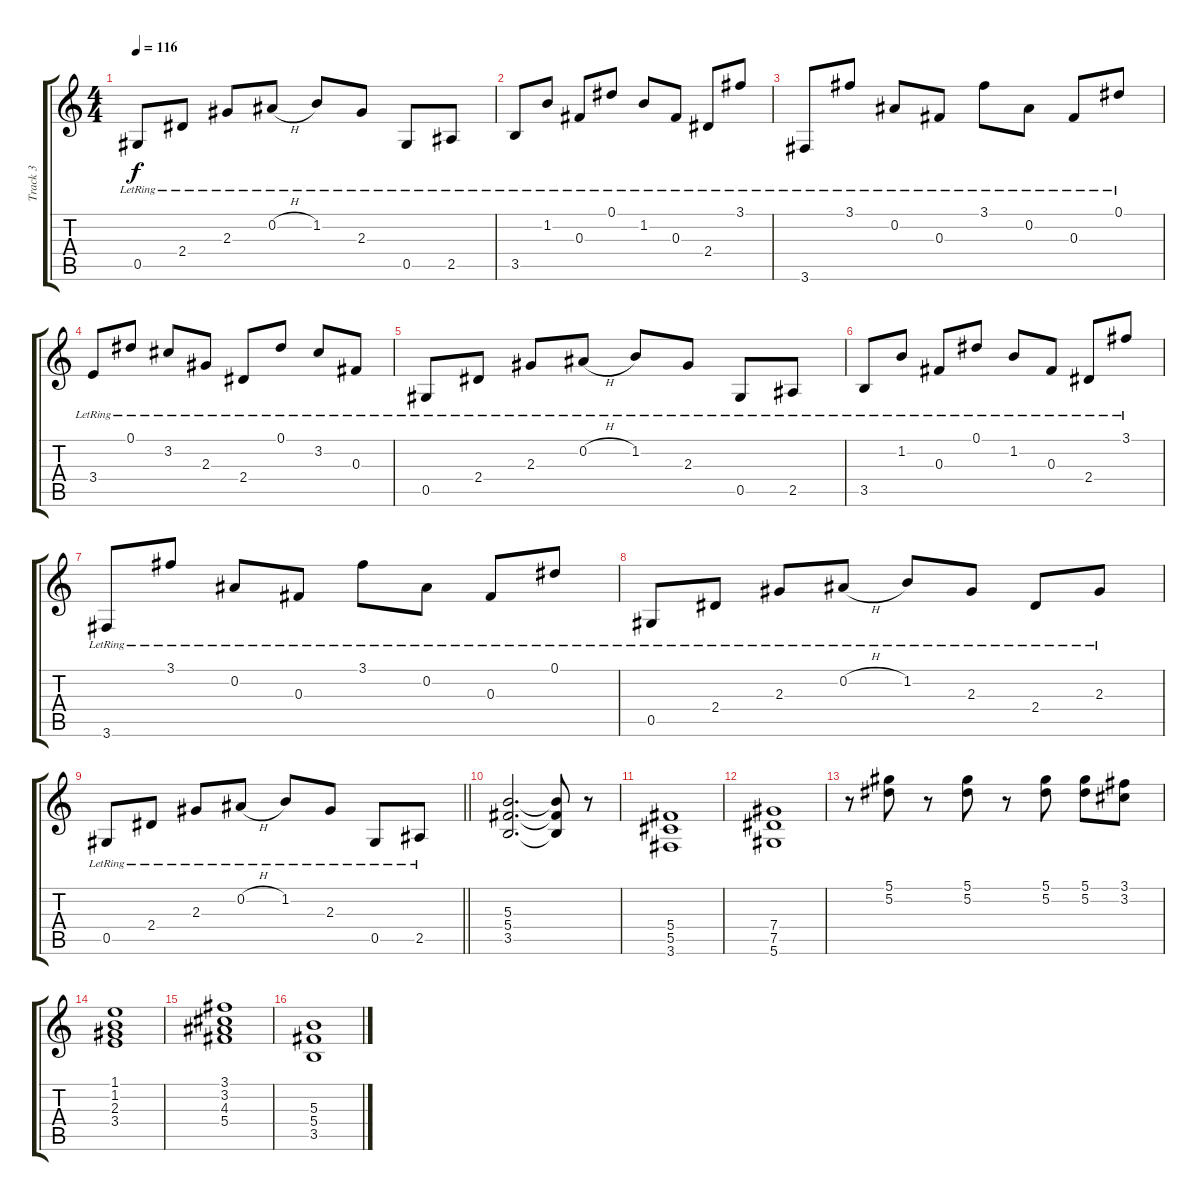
\track ("Track 3" "Track 3") {instrument acousticguitarsteel}
\staff {score tabs}
\tuning (Eb4 Bb3 Gb3 Db3 Ab2 Eb2) {hide}
\ts (4 4)
\tempo 116
\clef g2
\ks c
0.5{lr}.8{dy f} 2.4{lr}.8 2.3{lr}.8 0.2{h lr}.8 1.2{lr}.8 2.3{lr}.8 0.5{lr}.8 2.5{lr}.8 |
3.5{lr}.8 1.2{lr}.8 0.3{lr}.8 0.1{lr}.8 1.2{lr}.8 0.3{lr}.8 2.4{lr}.8 3.1{lr}.8 |
3.6{lr}.8 3.1{lr}.8 0.2{lr}.8 0.3{lr}.8 3.1{lr}.8 0.2{lr}.8 0.3{lr}.8 0.1{lr}.8 |
3.4{lr}.8 0.1{lr}.8 3.2{lr}.8 2.3{lr}.8 2.4{lr}.8 0.1{lr}.8 3.2{lr}.8 0.3{lr}.8 |
0.5{lr}.8 2.4{lr}.8 2.3{lr}.8 0.2{h lr}.8 1.2{lr}.8 2.3{lr}.8 0.5{lr}.8 2.5{lr}.8 |
3.5{lr}.8 1.2{lr}.8 0.3{lr}.8 0.1{lr}.8 1.2{lr}.8 0.3{lr}.8 2.4{lr}.8 3.1{lr}.8 |
3.6{lr}.8 3.1{lr}.8 0.2{lr}.8 0.3{lr}.8 3.1{lr}.8 0.2{lr}.8 0.3{lr}.8 0.1{lr}.8 |
0.5{lr}.8 2.4{lr}.8 2.3{lr}.8 0.2{h lr}.8 1.2{lr}.8 2.3{lr}.8 2.4{lr}.8 2.3{lr}.8 |
\barLineRight lightlight
0.5{lr}.8 2.4{lr}.8 2.3{lr}.8 0.2{h lr}.8 1.2{lr}.8 2.3{lr}.8 0.5{lr}.8 2.5{lr}.8 |
(5.3 5.4 3.5).2{d} (5.3{t} 5.4{t} 3.5{t}).8 r.8 |
(5.4 5.5 3.6).1 |
(7.4 7.5 5.6).1 |
r.8 (5.1 5.2).8 r.8 (5.1 5.2).8 r.8 (5.1 5.2).8 (5.1 5.2).8 (3.1 3.2).8 |
(1.1 1.2 2.3 3.4).1 |
(3.1 3.2 4.3 5.4).1 |
(5.3 5.4 3.5).1
